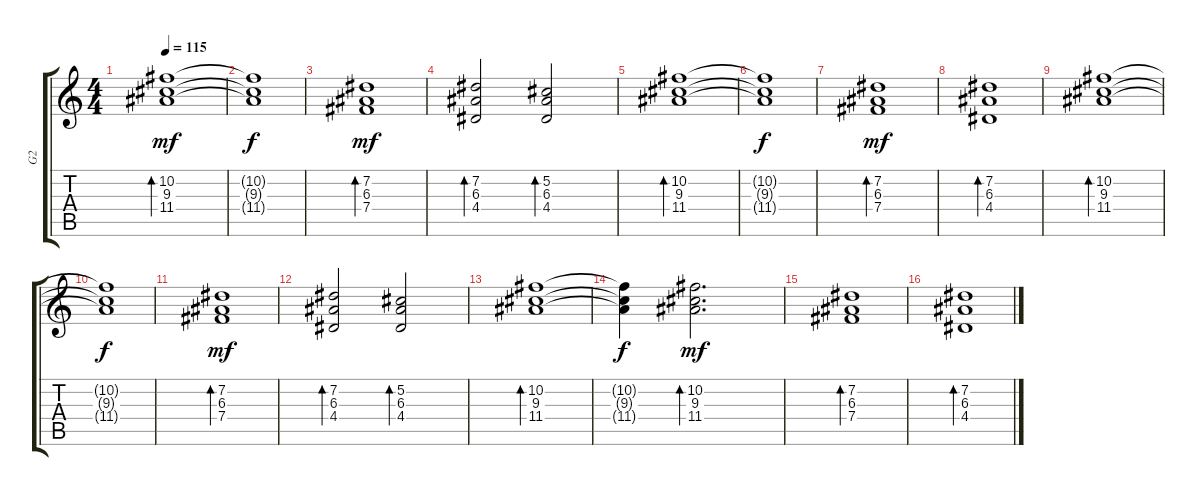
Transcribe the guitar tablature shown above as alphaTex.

\track ("G2" "G2") {instrument electricguitarclean}
\staff {score tabs}
\tuning (Db4 Ab3 E3 B2 Gb2 B1) {hide}
\ts (4 4)
\tempo 115
\clef g2
\ks c
(10.2 9.3 11.4).1{bd 480 dy mf} |
(10.2{t} 9.3{t} 11.4{t}).1{dy f} |
(7.2 6.3 7.4).1{bd 480 dy mf} |
(7.2 6.3 4.4).2{bd 480} (5.2 6.3 4.4).2{bd 480} |
(10.2 9.3 11.4).1{bd 480} |
(10.2{t} 9.3{t} 11.4{t}).1{dy f} |
(7.2 6.3 7.4).1{bd 480 dy mf} |
(7.2 6.3 4.4).1{bd 480} |
(10.2 9.3 11.4).1{bd 480} |
(10.2{t} 9.3{t} 11.4{t}).1{dy f} |
(7.2 6.3 7.4).1{bd 480 dy mf} |
(7.2 6.3 4.4).2{bd 480} (5.2 6.3 4.4).2{bd 480} |
(10.2 9.3 11.4).1{bd 480} |
(10.2{t} 9.3{t} 11.4{t}).4{dy f} (10.2 9.3 11.4).2{d bd 480 dy mf} |
(7.2 6.3 7.4).1{bd 480} |
(7.2 6.3 4.4).1{bd 480}
